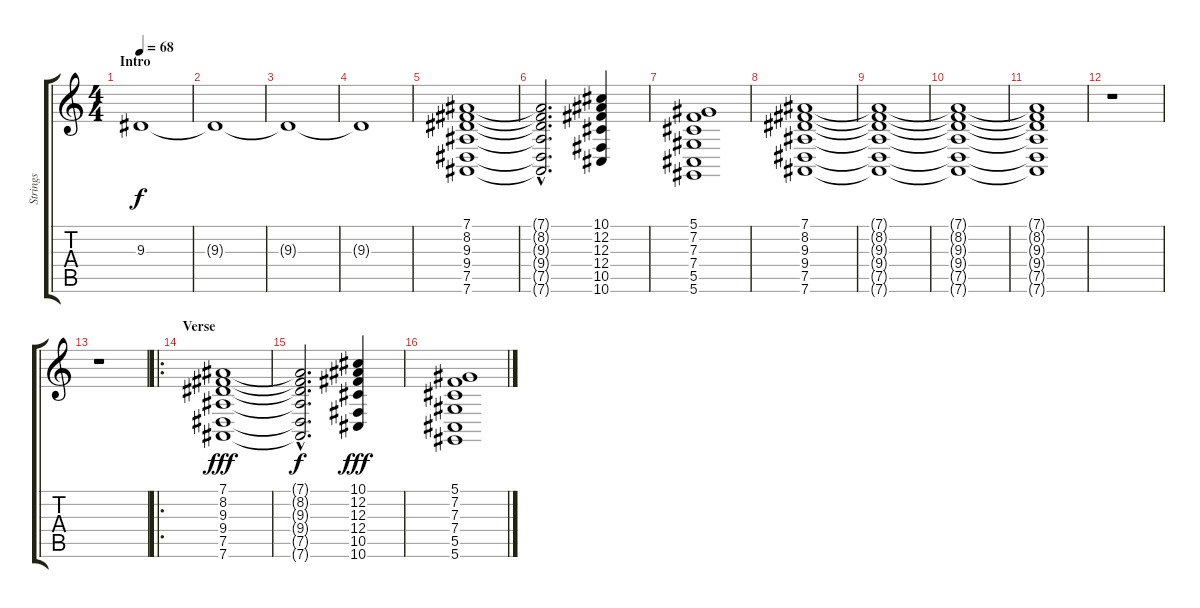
\track ("Strings" "Strings") {instrument synthstrings1}
\staff {score tabs}
\tuning (Eb4 Bb3 Gb3 Db3 Ab2 Eb2) {hide}
\ts (4 4)
\section ("" "Intro")
\tempo 68
\clef g2
\ks c
9.3.1{dy f instrument synthstrings1} |
9.3{t}.1 |
9.3{t}.1 |
9.3{t}.1 |
(7.1 8.2 9.3 9.4 7.5 7.6).1 |
(7.1{hac t} 8.2{hac t} 9.3{hac t} 9.4{hac t} 7.5{hac t} 7.6{hac t}).2{d} (10.1 12.2 12.3 12.4 10.5 10.6).4 |
(5.1 7.2 7.3 7.4 5.5 5.6).1 |
(7.1 8.2 9.3 9.4 7.5 7.6).1{volume 8} |
(7.1{t} 8.2{t} 9.3{t} 9.4{t} 7.5{t} 7.6{t}).1 |
(7.1{t} 8.2{t} 9.3{t} 9.4{t} 7.5{t} 7.6{t}).1{volume 14} |
(7.1{t} 8.2{t} 9.3{t} 9.4{t} 7.5{t} 7.6{t}).1 |
r.1 |
r.1 |
\ro
\section ("" "Verse")
(7.1 8.2 9.3 9.4 7.5 7.6).1{dy fff volume 6} |
(7.1{hac t} 8.2{hac t} 9.3{hac t} 9.4{hac t} 7.5{hac t} 7.6{hac t}).2{d dy f} (10.1 12.2 12.3 12.4 10.5 10.6).4{dy fff} |
(5.1 7.2 7.3 7.4 5.5 5.6).1
